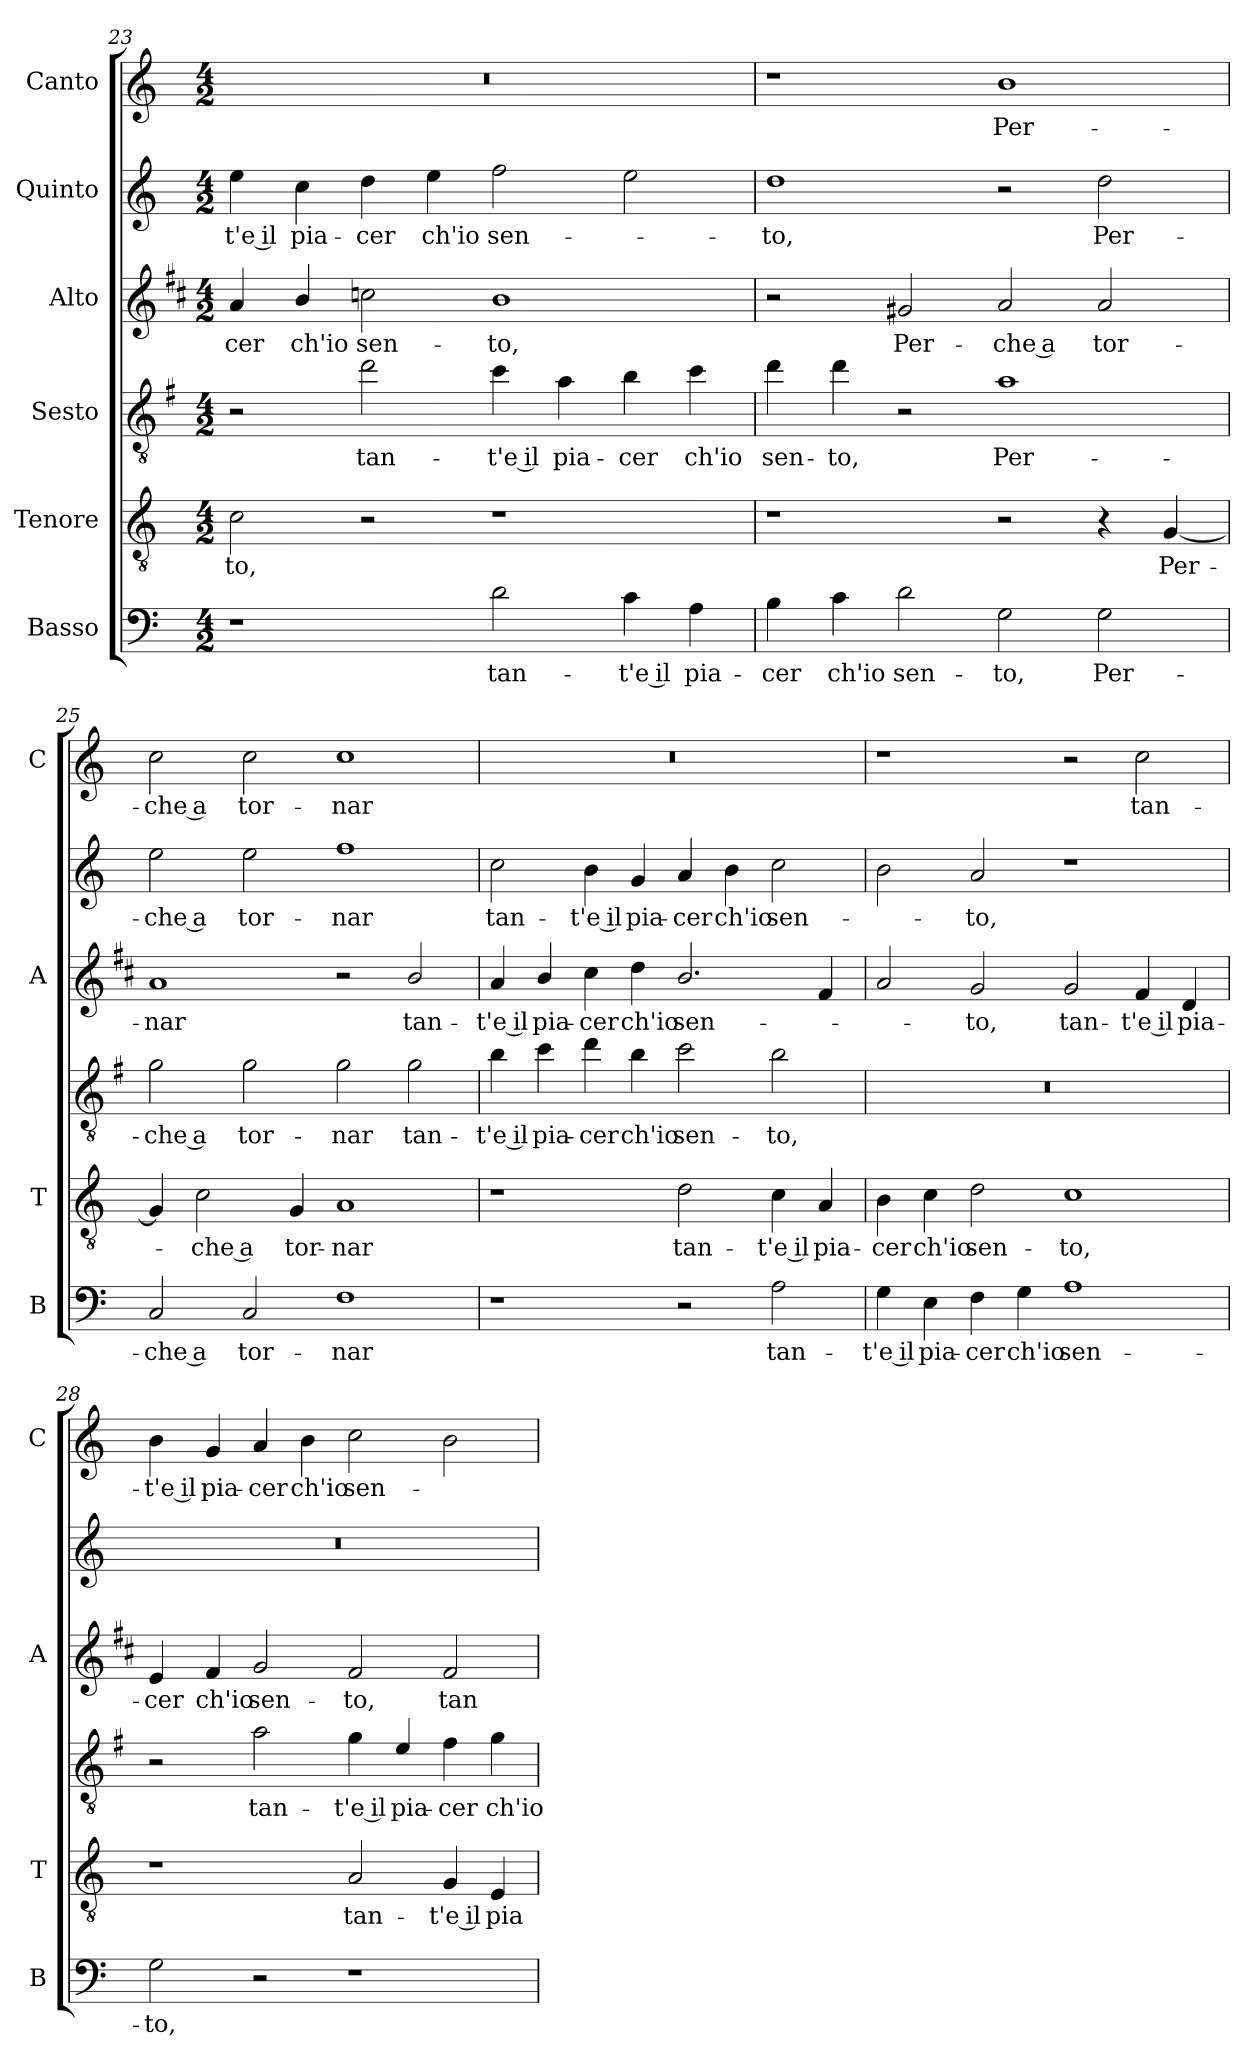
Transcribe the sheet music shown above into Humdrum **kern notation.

**kern	**text	**kern	**text	**kern	**text	**kern	**text	**kern	**text	**kern	**text
*part6	*part6	*part5	*part5	*part4	*part4	*part3	*part3	*part2	*part2	*part1	*part1
*staff6	*staff6	*staff5	*staff5	*staff4	*staff4	*staff3	*staff3	*staff2	*staff2	*staff1	*staff1
*I"Basso	*	*I"Tenore	*	*I"Sesto	*	*I"Alto	*	*I"Quinto	*	*I"Canto	*
*I'B	*	*I'T	*	*	*	*I'A	*	*	*	*I'C	*
*clefF4	*	*clefGv2	*	*clefGv2	*	*clefG2	*	*clefG2	*	*clefG2	*
*	*	*	*	*ITrd4c7	*	*ITrd1c2	*	*	*	*	*
*k[]	*	*k[]	*	*k[]	*	*k[]	*	*k[]	*	*k[]	*
*C:	*	*C:	*	*C:	*	*C:	*	*C:	*	*C:	*
*M4/2	*	*M4/2	*	*M4/2	*	*M4/2	*	*M4/2	*	*M4/2	*
=23	=23	=23	=23	=23	=23	=23	=23	=23	=23	=23	=23
!	!	!	!LO:LY:b	!	!	!	!LO:LY:b	!	!LO:LY:b	!	!
1r	.	2c\	-to,	2r	.	4g/	-cer	4ee\	-t'e il	0r	.
!	!	!	!	!	!	!	!LO:LY:b	!	!LO:LY:b	!	!
.	.	.	.	.	.	4a/	ch'io	4cc\	pia-	.	.
!	!	!	!	!	!LO:LY:b	!	!LO:LY:b	!	!LO:LY:b	!	!
.	.	2r	.	2g\	tan-	2b-X\	sen-	4dd\	-cer	.	.
!	!	!	!	!	!	!	!	!	!LO:LY:b	!	!
.	.	.	.	.	.	.	.	4ee\	ch'io	.	.
!	!LO:LY:b	!	!	!	!LO:LY:b	!	!LO:LY:b	!	!LO:LY:b	!	!
2d\	tan-	1r	.	4f\	-t'e il	1a	-to,	2ff\	sen-	.	.
!	!	!	!	!	!LO:LY:b	!	!	!	!	!	!
.	.	.	.	4d\	pia-	.	.	.	.	.	.
!	!LO:LY:b	!	!	!	!LO:LY:b	!	!	!	!	!	!
4c\	-t'e il	.	.	4e\	-cer	.	.	2ee\	.	.	.
!	!LO:LY:b	!	!	!	!LO:LY:b	!	!	!	!	!	!
4A\	pia-	.	.	4f\	ch'io	.	.	.	.	.	.
!!LO:PB:g=z
=24	=24	=24	=24	=24	=24	=24	=24	=24	=24	=24	=24
!	!LO:LY:b	!	!	!	!LO:LY:b	!	!	!	!LO:LY:b	!	!
4B\	-cer	1r	.	4g\	sen-	2r	.	1dd	-to,	1r	.
!	!LO:LY:b	!	!	!	!LO:LY:b	!	!	!	!	!	!
4c\	ch'io	.	.	4g\	-to,	.	.	.	.	.	.
!	!LO:LY:b	!	!	!	!	!	!LO:LY:b	!	!	!	!
2d\	sen-	.	.	2r	.	2f#X/	Per-	.	.	.	.
!	!LO:LY:b	!	!	!	!LO:LY:b	!	!LO:LY:b	!	!	!	!LO:LY:b
2G\	-to,	2r	.	1d	Per-	2g/	-che a	2r	.	1b	Per-
!	!LO:LY:b	!	!	!	!	!	!LO:LY:b	!	!LO:LY:b	!	!
2G\	Per-	4r	.	.	.	2g/	tor-	2dd\	Per-	.	.
!	!	!	!LO:LY:b	!	!	!	!	!	!	!	!
.	.	[4G/	Per-	.	.	.	.	.	.	.	.
=25	=25	=25	=25	=25	=25	=25	=25	=25	=25	=25	=25
!	!LO:LY:b	!	!	!	!LO:LY:b	!	!LO:LY:b	!	!LO:LY:b	!	!LO:LY:b
2C/	-che a	4G/]	.	2c\	-che a	1g	-nar	2ee\	-che a	2cc\	-che a
!	!	!	!LO:LY:b	!	!	!	!	!	!	!	!
.	.	2c\	-che a	.	.	.	.	.	.	.	.
!	!LO:LY:b	!	!	!	!LO:LY:b	!	!	!	!LO:LY:b	!	!LO:LY:b
2C/	tor-	.	.	2c\	tor-	.	.	2ee\	tor-	2cc\	tor-
!	!	!	!LO:LY:b	!	!	!	!	!	!	!	!
.	.	4G/	tor-	.	.	.	.	.	.	.	.
!	!LO:LY:b	!	!LO:LY:b	!	!LO:LY:b	!	!	!	!LO:LY:b	!	!LO:LY:b
1F	-nar	1A	-nar	2c\	-nar	2r	.	1ff	-nar	1cc	-nar
!	!	!	!	!	!LO:LY:b	!	!LO:LY:b	!	!	!	!
.	.	.	.	2c\	tan-	2a/	tan-	.	.	.	.
=26	=26	=26	=26	=26	=26	=26	=26	=26	=26	=26	=26
!	!	!	!	!	!LO:LY:b	!	!LO:LY:b	!	!LO:LY:b	!	!
1r	.	1r	.	4e\	-t'e il	4g/	-t'e il	2cc\	tan-	0r	.
!	!	!	!	!	!LO:LY:b	!	!LO:LY:b	!	!	!	!
.	.	.	.	4f\	pia-	4a/	pia-	.	.	.	.
!	!	!	!	!	!LO:LY:b	!	!LO:LY:b	!	!LO:LY:b	!	!
.	.	.	.	4g\	-cer	4b\	-cer	4b\	-t'e il	.	.
!	!	!	!	!	!LO:LY:b	!	!LO:LY:b	!	!LO:LY:b	!	!
.	.	.	.	4e\	ch'io	4cc\	ch'io	4g/	pia-	.	.
!	!	!	!LO:LY:b	!	!LO:LY:b	!	!LO:LY:b	!	!LO:LY:b	!	!
2r	.	2d\	tan-	2f\	sen-	2.a/	sen-	4a/	-cer	.	.
!	!	!	!	!	!	!	!	!	!LO:LY:b	!	!
.	.	.	.	.	.	.	.	4b\	ch'io	.	.
!	!LO:LY:b	!	!LO:LY:b	!	!LO:LY:b	!	!	!	!LO:LY:b	!	!
2A\	tan-	4c\	-t'e il	2e\	-to,	.	.	2cc\	sen-	.	.
!	!	!	!LO:LY:b	!	!	!	!	!	!	!	!
.	.	4A/	pia-	.	.	4e/	.	.	.	.	.
=27	=27	=27	=27	=27	=27	=27	=27	=27	=27	=27	=27
!	!LO:LY:b	!	!LO:LY:b	!	!	!	!	!	!	!	!
4G\	-t'e il	4B\	-cer	0r	.	2g/	.	2b\	.	1r	.
!	!LO:LY:b	!	!LO:LY:b	!	!	!	!	!	!	!	!
4E\	pia-	4c\	ch'io	.	.	.	.	.	.	.	.
!	!LO:LY:b	!	!LO:LY:b	!	!	!	!LO:LY:b	!	!LO:LY:b	!	!
4F\	-cer	2d\	sen-	.	.	2f/	-to,	2a/	-to,	.	.
!	!LO:LY:b	!	!	!	!	!	!	!	!	!	!
4G\	ch'io	.	.	.	.	.	.	.	.	.	.
!	!LO:LY:b	!	!LO:LY:b	!	!	!	!LO:LY:b	!	!	!	!
1A	sen-	1c	-to,	.	.	2f/	tan-	1r	.	2r	.
!	!	!	!	!	!	!	!LO:LY:b	!	!	!	!LO:LY:b
.	.	.	.	.	.	4e/	-t'e il	.	.	2cc\	tan-
!	!	!	!	!	!	!	!LO:LY:b	!	!	!	!
.	.	.	.	.	.	4c/	pia-	.	.	.	.
!!LO:LB:g=z
=28	=28	=28	=28	=28	=28	=28	=28	=28	=28	=28	=28
!	!LO:LY:b	!	!	!	!	!	!LO:LY:b	!	!	!	!LO:LY:b
2G\	-to,	1r	.	2r	.	4d/	-cer	0r	.	4b\	-t'e il
!	!	!	!	!	!	!	!LO:LY:b	!	!	!	!LO:LY:b
.	.	.	.	.	.	4e/	ch'io	.	.	4g/	pia-
!	!	!	!	!	!LO:LY:b	!	!LO:LY:b	!	!	!	!LO:LY:b
2r	.	.	.	2d\	tan-	2f/	sen-	.	.	4a/	-cer
!	!	!	!	!	!	!	!	!	!	!	!LO:LY:b
.	.	.	.	.	.	.	.	.	.	4b\	ch'io
!	!	!	!LO:LY:b	!	!LO:LY:b	!	!LO:LY:b	!	!	!	!LO:LY:b
1r	.	2A/	tan-	4c\	-t'e il	2e/	-to,	.	.	2cc\	sen-
!	!	!	!	!	!LO:LY:b	!	!	!	!	!	!
.	.	.	.	4A/	pia-	.	.	.	.	.	.
!	!	!	!LO:LY:b	!	!LO:LY:b	!	!LO:LY:b	!	!	!	!
.	.	4G/	-t'e il	4B\	-cer	2e/	tan-	.	.	2b\	.
!	!	!	!LO:LY:b	!	!LO:LY:b	!	!	!	!	!	!
.	.	4E/	pia-	4c\	ch'io	.	.	.	.	.	.
=	=	=	=	=	=	=	=	=	=	=	=
*-	*-	*-	*-	*-	*-	*-	*-	*-	*-	*-	*-
